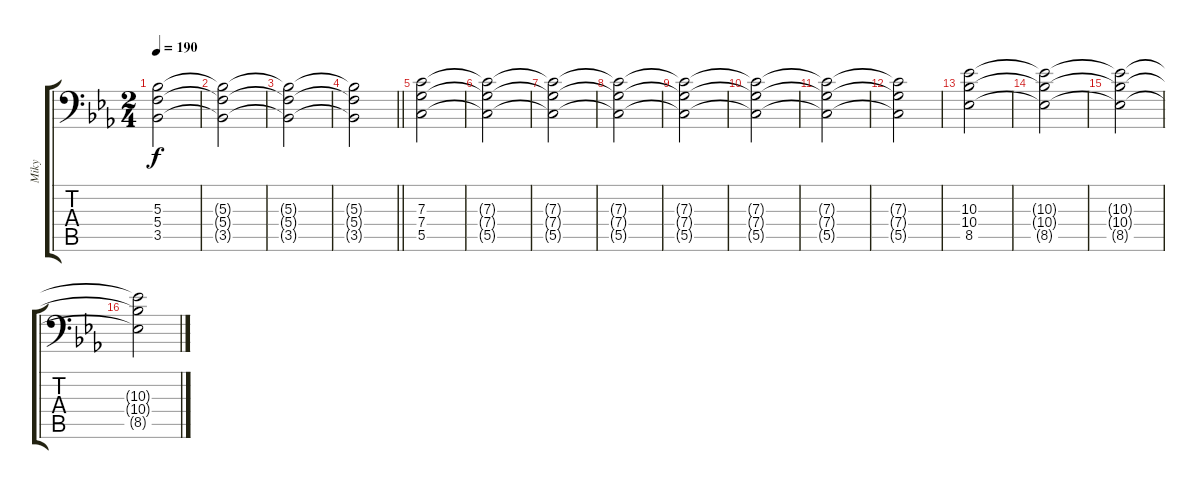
\track ("Miky" "Miky") {instrument electricbasspick}
\staff {score tabs}
\tuning (D3 A2 F2 C2 G1 C1) {hide}
\ts (2 4)
\tempo 190
\clef f4
\ks eb
(5.3{t} 5.4{t} 3.5{t}).2{dy f} |
(5.3{t} 5.4{t} 3.5{t}).2 |
(5.3{t} 5.4{t} 3.5{t}).2 |
\barLineRight lightlight
(5.3{t} 5.4{t} 3.5{t}).2 |
(7.3 7.4 5.5).2 |
(7.3{t} 7.4{t} 5.5{t}).2 |
(7.3{t} 7.4{t} 5.5{t}).2 |
(7.3{t} 7.4{t} 5.5{t}).2 |
(7.3{t} 7.4{t} 5.5{t}).2 |
(7.3{t} 7.4{t} 5.5{t}).2 |
(7.3{t} 7.4{t} 5.5{t}).2 |
(7.3{t} 7.4{t} 5.5{t}).2 |
(10.3 10.4 8.5).2 |
(10.3{t} 10.4{t} 8.5{t}).2 |
(10.3{t} 10.4{t} 8.5{t}).2 |
(10.3{t} 10.4{t} 8.5{t}).2
